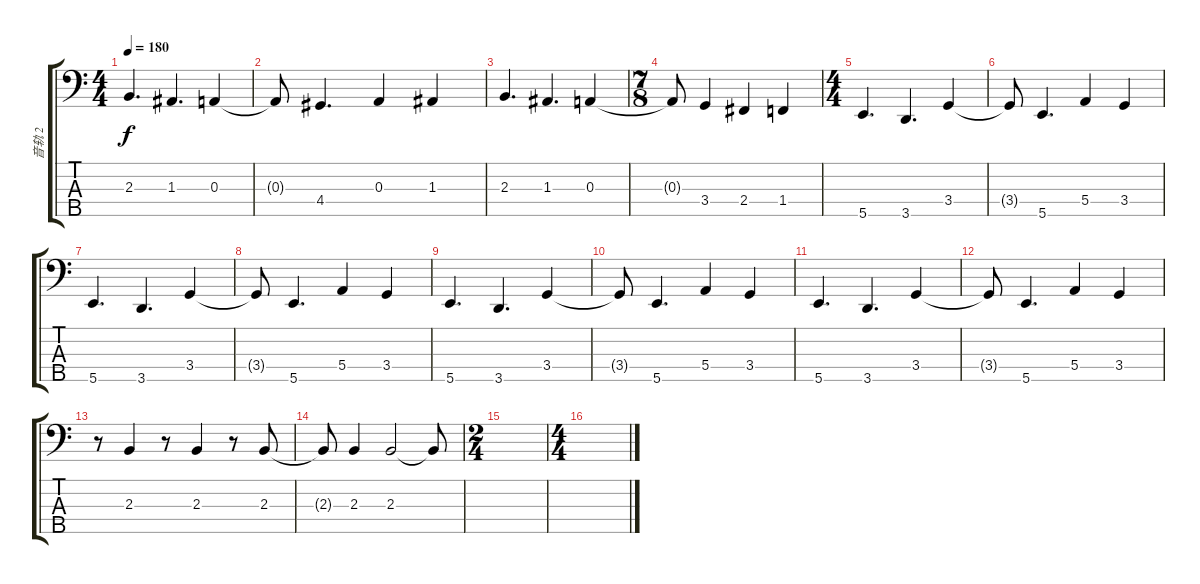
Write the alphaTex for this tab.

\track ("音轨 2" "音轨 2") {instrument electricbassfinger}
\staff {score tabs}
\tuning (G2 D2 A1 E1 B0) {hide}
\ts (4 4)
\tempo 180
\clef f4
\ks c
2.3.4{d dy f} 1.3.4{d} 0.3.4 |
0.3{t}.8 4.4.4{d} 0.3.4 1.3.4 |
2.3.4{d} 1.3.4{d} 0.3.4 |
\ts (7 8)
0.3{t}.8 3.4.4 2.4.4 1.4.4 |
\ts (4 4)
5.5.4{d} 3.5.4{d} 3.4.4 |
3.4{t}.8 5.5.4{d} 5.4.4 3.4.4 |
5.5.4{d} 3.5.4{d} 3.4.4 |
3.4{t}.8 5.5.4{d} 5.4.4 3.4.4 |
5.5.4{d} 3.5.4{d} 3.4.4 |
3.4{t}.8 5.5.4{d} 5.4.4 3.4.4 |
5.5.4{d} 3.5.4{d} 3.4.4 |
3.4{t}.8 5.5.4{d} 5.4.4 3.4.4 |
r.8 2.3.4 r.8 2.3.4 r.8 2.3.8 |
2.3{t}.8 2.3.4 2.3.2 2.3{t}.8 |
\ts (2 4)
|
\ts (4 4)
